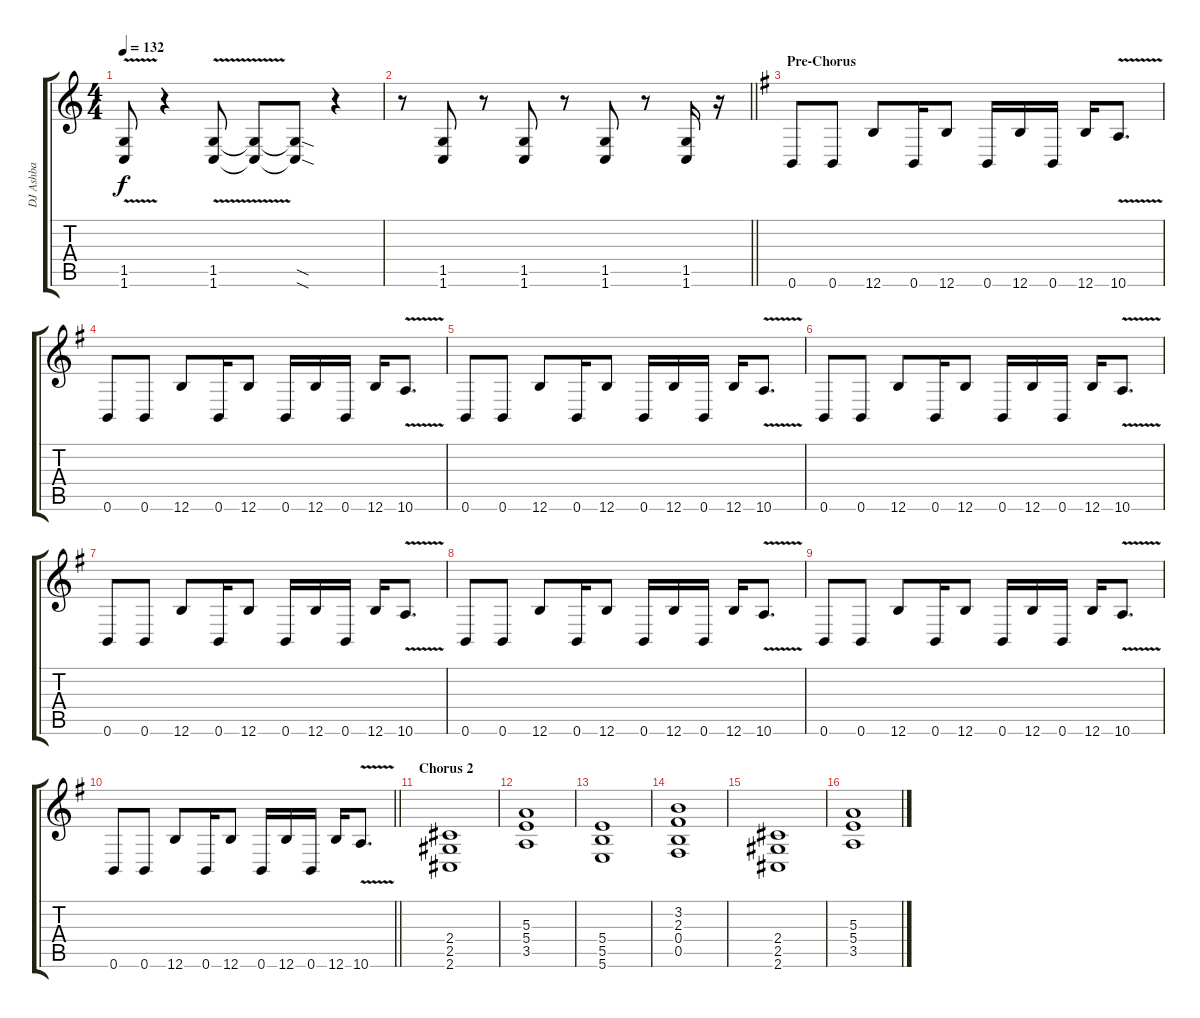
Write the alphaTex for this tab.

\track ("DJ Ashba" "DJ Ashba") {instrument distortionguitar}
\staff {score tabs}
\tuning (Db4 Ab3 E3 B2 Gb2 B1) {hide}
\ts (4 4)
\tempo 132
\clef g2
\ks c
(1.5 1.6{v}).8{dy f} r.4 (1.5 1.6{v}).8 (1.5{t} 1.6{t}).8 (1.5{sod t} 1.6{sod t}).8 r.4 |
\barLineRight lightlight
r.8 (1.5 1.6).8 r.8 (1.5 1.6).8 r.8 (1.5 1.6).8 r.8 (1.5 1.6).16 r.16 |
\section ("" "Pre-Chorus")
\ks g
0.6.8 0.6.8 12.6.8 0.6.16 12.6.8 0.6.16 12.6.16 0.6.16 12.6.16 10.6{v}.8{d} |
0.6.8 0.6.8 12.6.8 0.6.16 12.6.8 0.6.16 12.6.16 0.6.16 12.6.16 10.6{v}.8{d} |
0.6.8 0.6.8 12.6.8 0.6.16 12.6.8 0.6.16 12.6.16 0.6.16 12.6.16 10.6{v}.8{d} |
0.6.8 0.6.8 12.6.8 0.6.16 12.6.8 0.6.16 12.6.16 0.6.16 12.6.16 10.6{v}.8{d} |
0.6.8 0.6.8 12.6.8 0.6.16 12.6.8 0.6.16 12.6.16 0.6.16 12.6.16 10.6{v}.8{d} |
0.6.8 0.6.8 12.6.8 0.6.16 12.6.8 0.6.16 12.6.16 0.6.16 12.6.16 10.6{v}.8{d} |
0.6.8 0.6.8 12.6.8 0.6.16 12.6.8 0.6.16 12.6.16 0.6.16 12.6.16 10.6{v}.8{d} |
\barLineRight lightlight
0.6.8 0.6.8 12.6.8 0.6.16 12.6.8 0.6.16 12.6.16 0.6.16 12.6.16 10.6{v}.8{d} |
\section ("" "Chorus 2")
(2.4 2.5 2.6).1 |
(5.3 5.4 3.5).1 |
(5.4 5.5 5.6).1 |
(3.2 2.3 0.4 0.5).1 |
(2.4 2.5 2.6).1 |
(5.3 5.4 3.5).1
